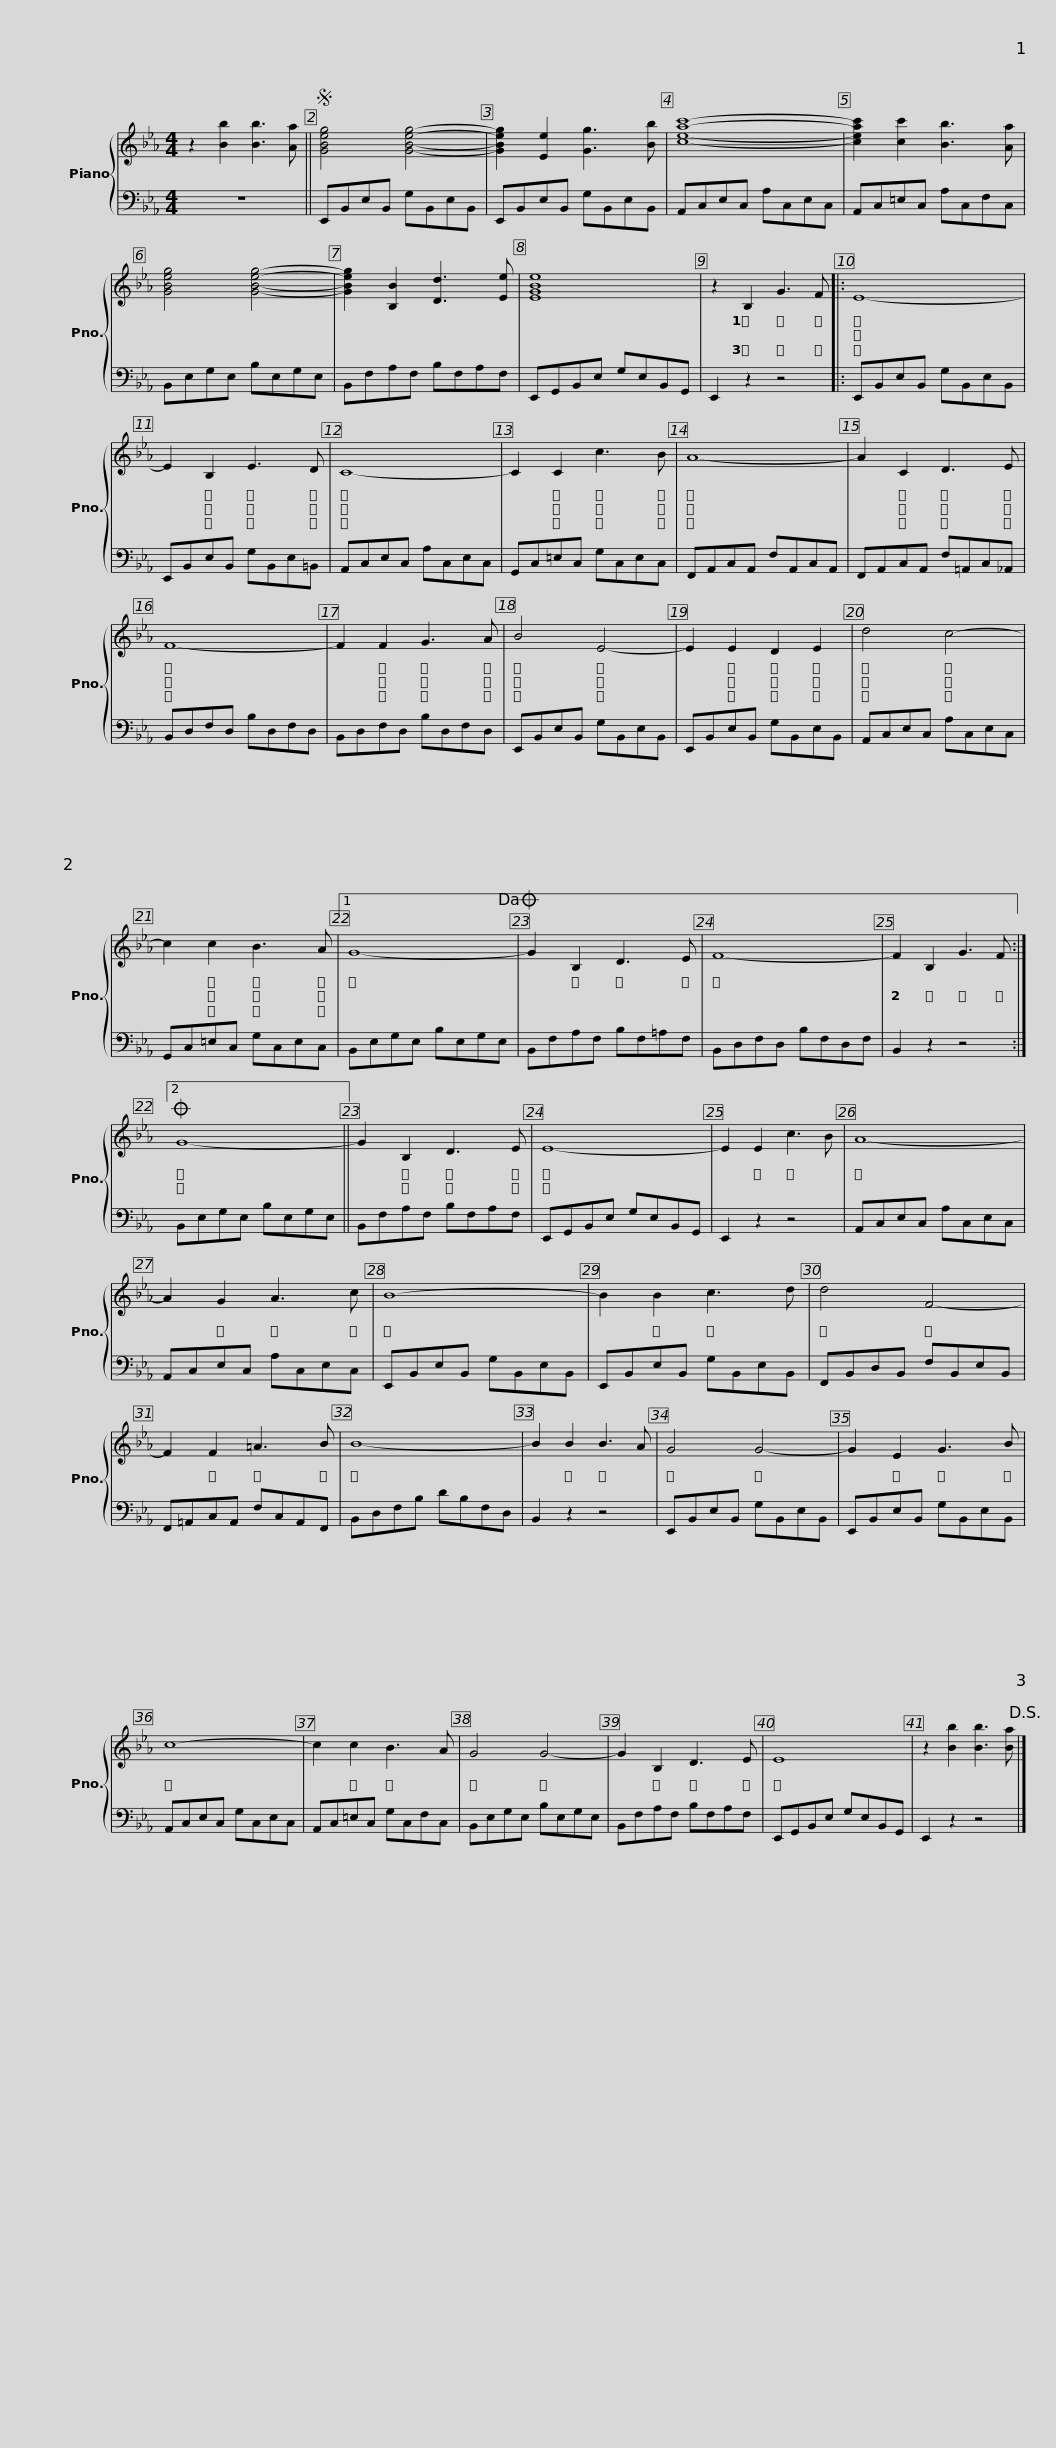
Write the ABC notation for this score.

X:1
%%score { 1 | 2 }
L:1/8
M:4/4
I:linebreak $
K:Eb
V:1 treble
V:2 bass
V:1
 z2 [Bb]2 [Bb]3 [Aa] ||S [GBeg]4 [GBeg]4- | [GBeg]2 [Ee]2 [Gg]3 [Bb] | [ceac']8- | [ceac']2 [cc']2 [Bb]3 [Aa] |$ %5
 [GBeg]4 [GBeg]4- | [GBeg]2 [B,B]2 [Dd]3 [Ee] | [EGBe]8 | z2 B,2 G3 F |: E8- |$ %10
 E2 B,2 E3 D | C8- | C2 C2 c3 B | A8- | A2 C2 D3 E |$ %15
 F8- | F2 F2 G3 A | B4 E4- | E2 E2 D2 E2 | d4 c4- |$ %20
 c2 c2 B3 A |1 G8-!dacoda! | G2 B,2 D3 E | F8- | F2 B,2 G3 F :|2$ %25
O G8- || G2 B,2 D3 E | E8- | E2 E2 c3 B | A8- |$ %30
 A2 G2 A3 c | B8- | B2 B2 c3 d | d4 F4- | F2 F2 =A3 B |$ %35
 B8- | B2 B2 B3 A | G4 G4- | G2 E2 G3 B | c8- |$ %40
 c2 c2 B3 A | G4 G4- | G2 B,2 D3 E | E8 | z2 [Bb]2 [Bb]3 [Ba]!D.S.! |] %45
V:2
 z8 || E,,B,,E,B,, G,B,,E,B,, | E,,B,,E,B,, G,B,,E,B,, | A,,C,E,C, A,C,E,C, | A,,C,=E,C, A,C,F,C, |$ %5
 B,,E,G,E, B,E,G,E, | B,,F,A,F, B,F,A,F, | E,,G,,B,,E, G,E,B,,G,, | E,,2 z2 z4 |: E,,B,,E,B,, G,B,,E,B,, |$ %10
 E,,B,,E,B,, G,B,,E,=B,, | A,,C,E,C, A,C,E,C, | G,,C,=E,C, G,C,E,C, | F,,A,,C,A,, F,A,,C,A,, | F,,A,,C,A,, F,=A,,C,_A,, |$ %15
 B,,D,F,D, B,D,F,D, | B,,D,F,D, B,D,F,D, | E,,B,,E,B,, G,B,,E,B,, | E,,B,,E,B,, G,B,,E,B,, | A,,C,E,C, A,C,E,C, |$ %20
 G,,C,=E,C, G,C,E,C, |1 B,,E,G,E, B,E,G,E, | B,,F,A,F, B,F,=A,F, | B,,D,F,D, B,F,D,F, | B,,2 z2 z4 :|2$ %25
 B,,E,G,E, B,E,G,E, || B,,F,A,F, B,F,A,F, | E,,G,,B,,E, G,E,B,,G,, | E,,2 z2 z4 | A,,C,E,C, A,C,E,C, |$ %30
 A,,C,E,C, A,C,E,C, | E,,B,,E,B,, G,B,,E,B,, | E,,B,,E,B,, G,B,,E,B,, | F,,B,,D,B,, F,B,,E,B,, | F,,=A,,C,A,, F,C,A,,F,, |$ %35
 B,,D,F,B, DB,F,D, | B,,2 z2 z4 | E,,B,,E,B,, G,B,,E,B,, | E,,B,,E,B,, G,B,,E,B,, | A,,C,E,C, G,C,E,C, |$ %40
 A,,C,=E,C, G,C,F,C, | B,,E,G,E, B,E,G,E, | B,,F,A,F, B,F,A,F, | E,,G,,B,,E, G,E,B,,G,, | E,,2 z2 z4 |] %45
